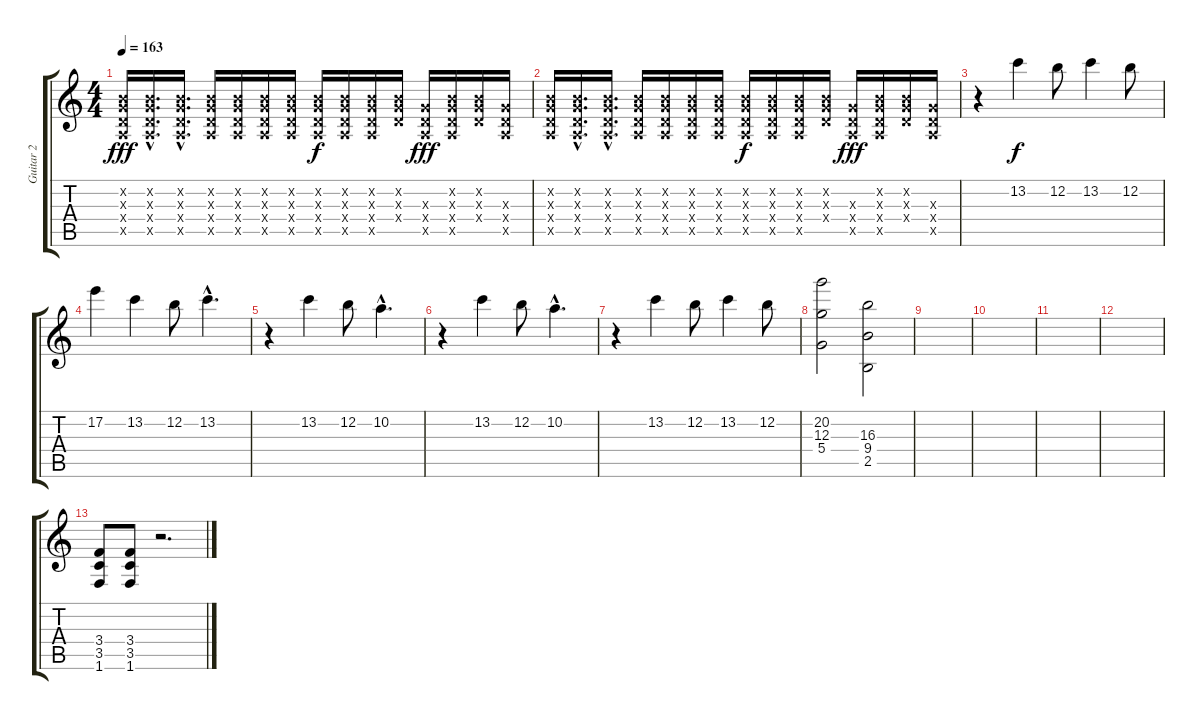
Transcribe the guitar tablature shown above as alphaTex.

\track ("Guitar 2" "Guitar 2") {instrument distortionguitar}
\staff {score tabs}
\tuning (E4 B3 G3 D3 A2 E2) {hide}
\ts (4 4)
\tempo 163
\clef g2
\ks c
(0.2{x} 0.3{x} 0.4{x} 0.5{x}).16{dy fff} (0.2{hac x} 0.3{hac x} 0.4{hac x} 0.5{hac x}).16{d} (0.2{hac x} 0.3{hac x} 0.4{hac x} 0.5{hac x}).16{d} (0.2{x} 0.3{x} 0.4{x} 0.5{x}).16 (0.2{x} 0.3{x} 0.4{x} 0.5{x}).16 (0.2{x} 0.3{x} 0.4{x} 0.5{x}).16 (0.2{x} 0.3{x} 0.4{x} 0.5{x}).16 (0.2{x} 0.3{x} 0.4{x} 0.5{x}).16{dy f} (0.2{x} 0.3{x} 0.4{x} 0.5{x}).16 (0.2{x} 0.3{x} 0.4{x} 0.5{x}).16 (0.2{x} 0.3{x} 0.4{x}).16 (0.3{x} 0.4{x} 0.5{x}).16{dy fff} (0.2{x} 0.3{x} 0.4{x} 0.5{x}).16 (0.2{x} 0.3{x} 0.4{x}).16 (0.3{x} 0.4{x} 0.5{x}).16 |
(0.2{x} 0.3{x} 0.4{x} 0.5{x}).16 (0.2{hac x} 0.3{hac x} 0.4{hac x} 0.5{hac x}).16{d} (0.2{hac x} 0.3{hac x} 0.4{hac x} 0.5{hac x}).16{d} (0.2{x} 0.3{x} 0.4{x} 0.5{x}).16 (0.2{x} 0.3{x} 0.4{x} 0.5{x}).16 (0.2{x} 0.3{x} 0.4{x} 0.5{x}).16 (0.2{x} 0.3{x} 0.4{x} 0.5{x}).16 (0.2{x} 0.3{x} 0.4{x} 0.5{x}).16{dy f} (0.2{x} 0.3{x} 0.4{x} 0.5{x}).16 (0.2{x} 0.3{x} 0.4{x} 0.5{x}).16 (0.2{x} 0.3{x} 0.4{x}).16 (0.3{x} 0.4{x} 0.5{x}).16{dy fff} (0.2{x} 0.3{x} 0.4{x} 0.5{x}).16 (0.2{x} 0.3{x} 0.4{x}).16 (0.3{x} 0.4{x} 0.5{x}).16 |
r.4 13.2.4{dy f} 12.2.8 13.2.4 12.2.8 |
17.2.4 13.2.4 12.2.8 13.2{hac}.4{d} |
r.4 13.2.4 12.2.8 10.2{hac}.4{d} |
r.4 13.2.4 12.2.8 10.2{hac}.4{d} |
r.4 13.2.4 12.2.8 13.2.4 12.2.8 |
(20.2 12.3 5.4).2{volume 16} (16.3 9.4 2.5).2 |
|
|
|
|
(3.4 3.5 1.6).8 (3.4 3.5 1.6).8 r.2{d}
